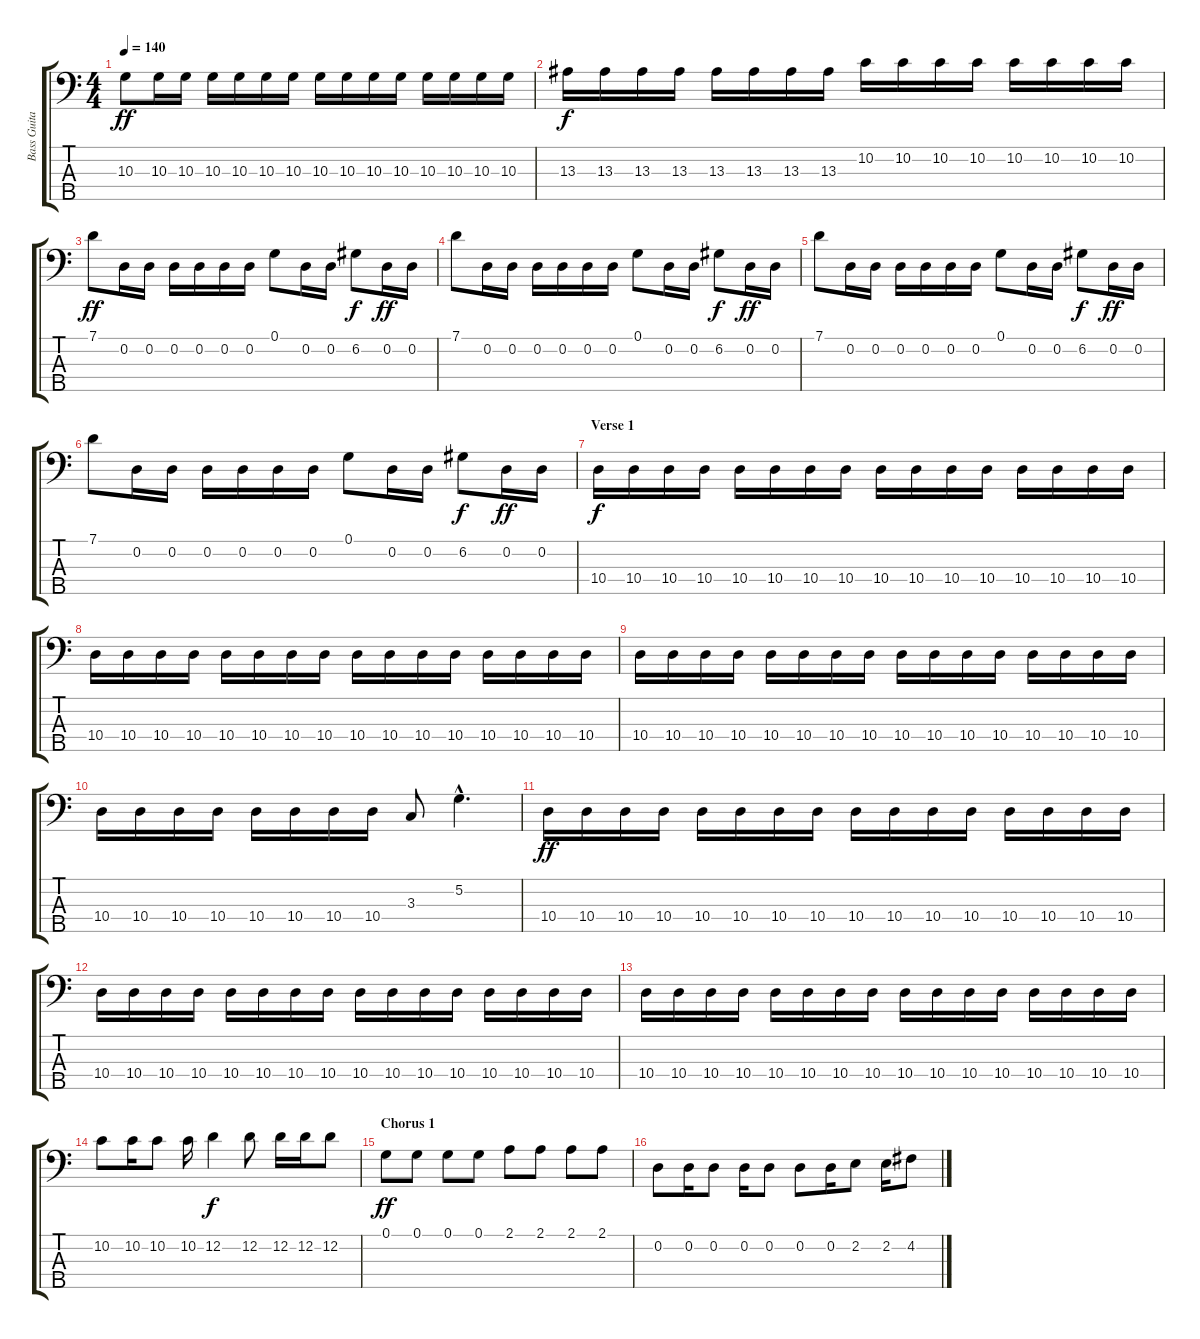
\track ("Bass Guitar" "Bass Guita") {instrument electricbassfinger}
\staff {score tabs}
\tuning (G2 D2 A1 E1 B0) {hide}
\ts (4 4)
\tempo 140
\clef f4
\ks c
10.3.8{dy ff} 10.3.16 10.3.16 10.3.16 10.3.16 10.3.16 10.3.16 10.3.16 10.3.16 10.3.16 10.3.16 10.3.16 10.3.16 10.3.16 10.3.16 |
13.3.16{dy f} 13.3.16 13.3.16 13.3.16 13.3.16 13.3.16 13.3.16 13.3.16 10.2.16 10.2.16 10.2.16 10.2.16 10.2.16 10.2.16 10.2.16 10.2.16 |
7.1.8{dy ff} 0.2.16 0.2.16 0.2.16 0.2.16 0.2.16 0.2.16 0.1.8 0.2.16 0.2.16 6.2.8{dy f} 0.2.16{dy ff} 0.2.16 |
7.1.8 0.2.16 0.2.16 0.2.16 0.2.16 0.2.16 0.2.16 0.1.8 0.2.16 0.2.16 6.2.8{dy f} 0.2.16{dy ff} 0.2.16 |
7.1.8 0.2.16 0.2.16 0.2.16 0.2.16 0.2.16 0.2.16 0.1.8 0.2.16 0.2.16 6.2.8{dy f} 0.2.16{dy ff} 0.2.16 |
7.1.8 0.2.16 0.2.16 0.2.16 0.2.16 0.2.16 0.2.16 0.1.8 0.2.16 0.2.16 6.2.8{dy f} 0.2.16{dy ff} 0.2.16 |
\section ("" "Verse 1")
10.4.16{dy f} 10.4.16 10.4.16 10.4.16 10.4.16 10.4.16 10.4.16 10.4.16 10.4.16 10.4.16 10.4.16 10.4.16 10.4.16 10.4.16 10.4.16 10.4.16 |
10.4.16 10.4.16 10.4.16 10.4.16 10.4.16 10.4.16 10.4.16 10.4.16 10.4.16 10.4.16 10.4.16 10.4.16 10.4.16 10.4.16 10.4.16 10.4.16 |
10.4.16 10.4.16 10.4.16 10.4.16 10.4.16 10.4.16 10.4.16 10.4.16 10.4.16 10.4.16 10.4.16 10.4.16 10.4.16 10.4.16 10.4.16 10.4.16 |
10.4.16 10.4.16 10.4.16 10.4.16 10.4.16 10.4.16 10.4.16 10.4.16 3.3.8 5.2{hac}.4{d} |
10.4.16{dy ff} 10.4.16 10.4.16 10.4.16 10.4.16 10.4.16 10.4.16 10.4.16 10.4.16 10.4.16 10.4.16 10.4.16 10.4.16 10.4.16 10.4.16 10.4.16 |
10.4.16 10.4.16 10.4.16 10.4.16 10.4.16 10.4.16 10.4.16 10.4.16 10.4.16 10.4.16 10.4.16 10.4.16 10.4.16 10.4.16 10.4.16 10.4.16 |
10.4.16 10.4.16 10.4.16 10.4.16 10.4.16 10.4.16 10.4.16 10.4.16 10.4.16 10.4.16 10.4.16 10.4.16 10.4.16 10.4.16 10.4.16 10.4.16 |
10.2.8 10.2.16 10.2.8 10.2.16 12.2.4{dy f} 12.2.8 12.2.16 12.2.16 12.2.8 |
\section ("" "Chorus 1")
0.1.8{dy ff} 0.1.8 0.1.8 0.1.8 2.1.8 2.1.8 2.1.8 2.1.8 |
0.2.8 0.2.16 0.2.8 0.2.16 0.2.8 0.2.8 0.2.16 2.2.8 2.2.16 4.2.8
